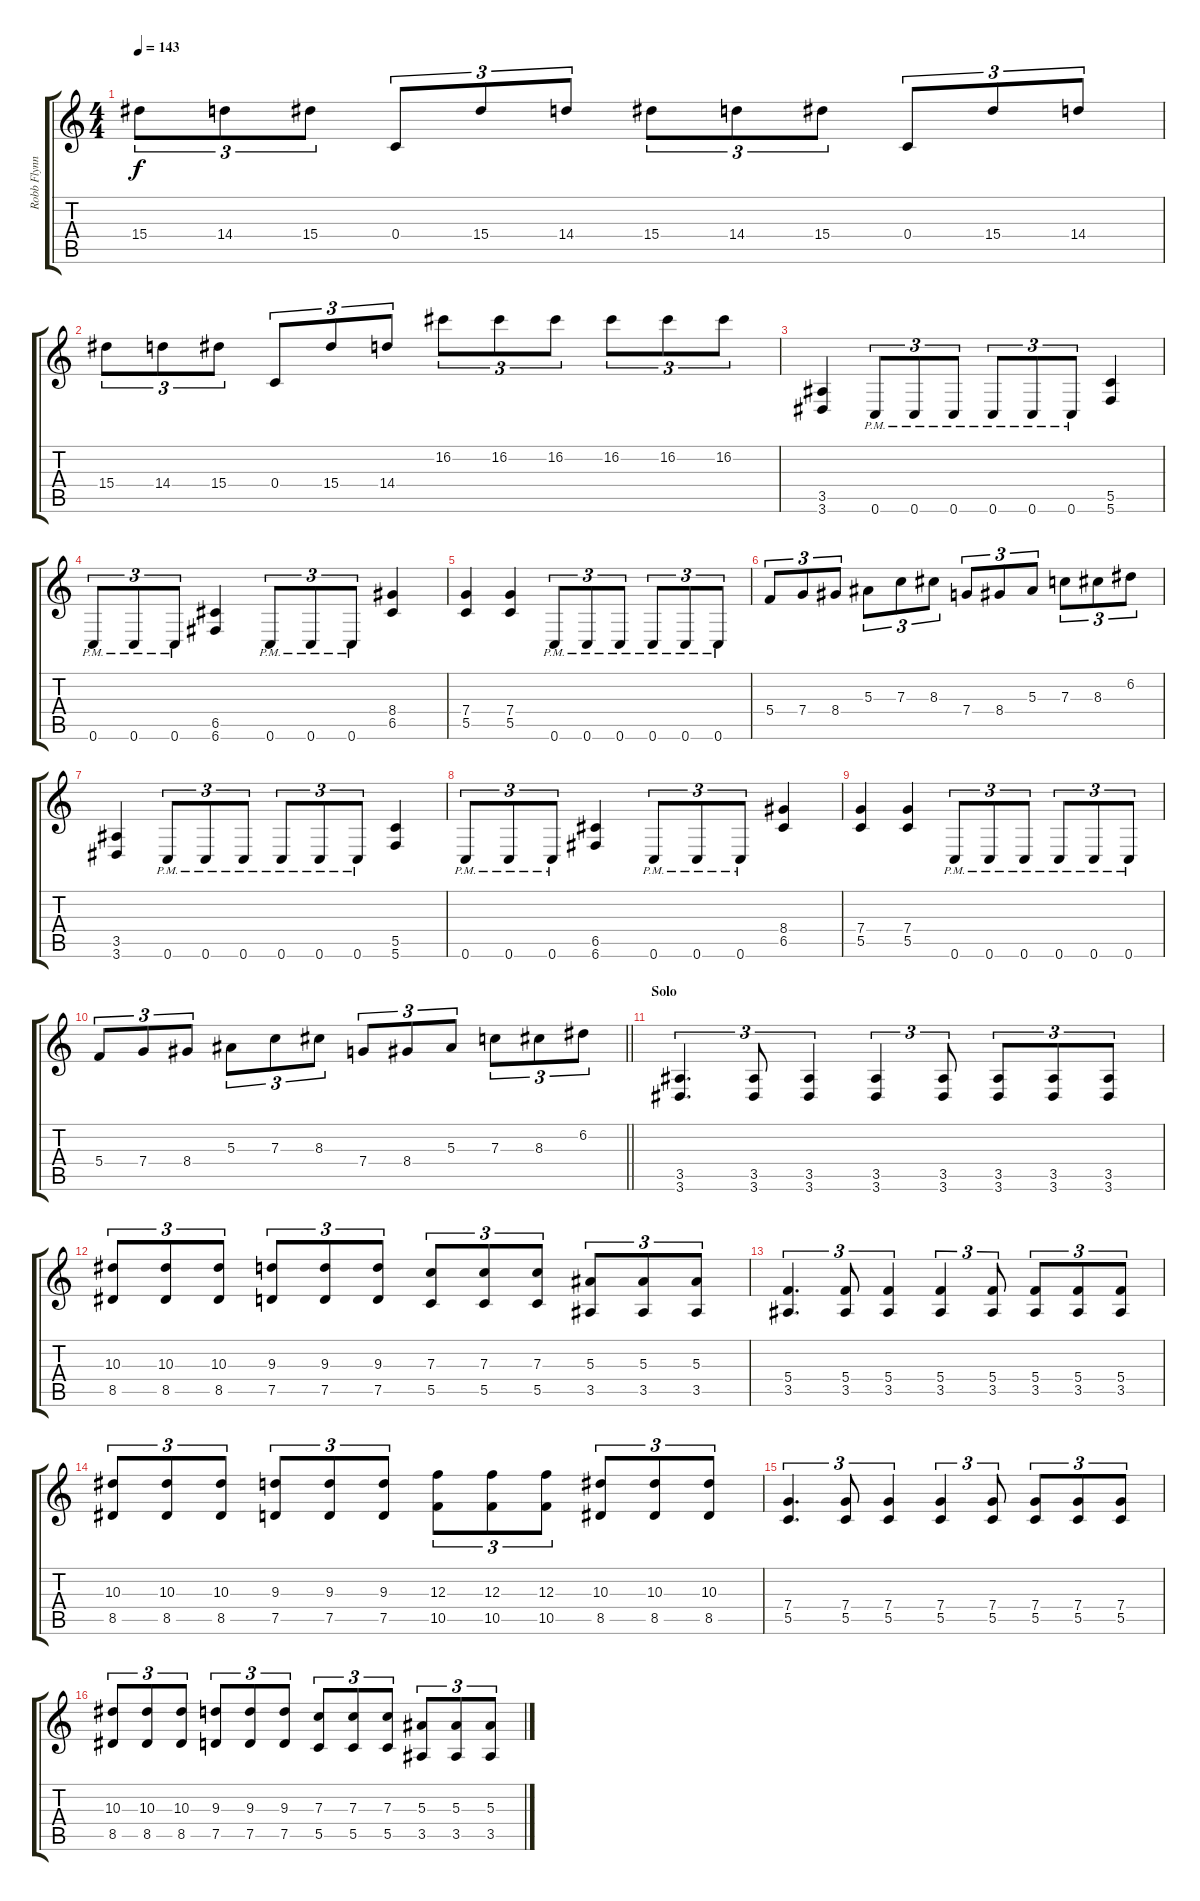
\track ("Robb Flynn" "Robb Flynn") {instrument distortionguitar}
\staff {score tabs}
\tuning (D4 A3 F3 C3 G2 C2) {hide}
\ts (4 4)
\tempo 143
\clef g2
\ks c
15.4.8{tu (3 2) dy f} 14.4.8{tu (3 2)} 15.4.8{tu (3 2)} 0.4.8{tu (3 2)} 15.4.8{tu (3 2)} 14.4.8{tu (3 2)} 15.4.8{tu (3 2)} 14.4.8{tu (3 2)} 15.4.8{tu (3 2)} 0.4.8{tu (3 2)} 15.4.8{tu (3 2)} 14.4.8{tu (3 2)} |
15.4.8{tu (3 2)} 14.4.8{tu (3 2)} 15.4.8{tu (3 2)} 0.4.8{tu (3 2)} 15.4.8{tu (3 2)} 14.4.8{tu (3 2)} 16.2.8{tu (3 2)} 16.2.8{tu (3 2)} 16.2.8{tu (3 2)} 16.2.8{tu (3 2)} 16.2.8{tu (3 2)} 16.2.8{tu (3 2)} |
(3.5 3.6).4 0.6{pm}.8{tu (3 2)} 0.6{pm}.8{tu (3 2)} 0.6{pm}.8{tu (3 2)} 0.6{pm}.8{tu (3 2)} 0.6{pm}.8{tu (3 2)} 0.6{pm}.8{tu (3 2)} (5.5 5.6).4 |
0.6{pm}.8{tu (3 2)} 0.6{pm}.8{tu (3 2)} 0.6{pm}.8{tu (3 2)} (6.5 6.6).4 0.6{pm}.8{tu (3 2)} 0.6{pm}.8{tu (3 2)} 0.6{pm}.8{tu (3 2)} (8.4 6.5).4 |
(7.4 5.5).4 (7.4 5.5).4 0.6{pm}.8{tu (3 2)} 0.6{pm}.8{tu (3 2)} 0.6{pm}.8{tu (3 2)} 0.6{pm}.8{tu (3 2)} 0.6{pm}.8{tu (3 2)} 0.6{pm}.8{tu (3 2)} |
5.4.8{tu (3 2)} 7.4.8{tu (3 2)} 8.4.8{tu (3 2)} 5.3.8{tu (3 2)} 7.3.8{tu (3 2)} 8.3.8{tu (3 2)} 7.4.8{tu (3 2)} 8.4.8{tu (3 2)} 5.3.8{tu (3 2)} 7.3.8{tu (3 2)} 8.3.8{tu (3 2)} 6.2.8{tu (3 2)} |
(3.5 3.6).4 0.6{pm}.8{tu (3 2)} 0.6{pm}.8{tu (3 2)} 0.6{pm}.8{tu (3 2)} 0.6{pm}.8{tu (3 2)} 0.6{pm}.8{tu (3 2)} 0.6{pm}.8{tu (3 2)} (5.5 5.6).4 |
0.6{pm}.8{tu (3 2)} 0.6{pm}.8{tu (3 2)} 0.6{pm}.8{tu (3 2)} (6.5 6.6).4 0.6{pm}.8{tu (3 2)} 0.6{pm}.8{tu (3 2)} 0.6{pm}.8{tu (3 2)} (8.4 6.5).4 |
(7.4 5.5).4 (7.4 5.5).4 0.6{pm}.8{tu (3 2)} 0.6{pm}.8{tu (3 2)} 0.6{pm}.8{tu (3 2)} 0.6{pm}.8{tu (3 2)} 0.6{pm}.8{tu (3 2)} 0.6{pm}.8{tu (3 2)} |
\barLineRight lightlight
5.4.8{tu (3 2)} 7.4.8{tu (3 2)} 8.4.8{tu (3 2)} 5.3.8{tu (3 2)} 7.3.8{tu (3 2)} 8.3.8{tu (3 2)} 7.4.8{tu (3 2)} 8.4.8{tu (3 2)} 5.3.8{tu (3 2)} 7.3.8{tu (3 2)} 8.3.8{tu (3 2)} 6.2.8{tu (3 2)} |
\section ("" "Solo")
(3.5 3.6).4{d tu (3 2)} (3.5 3.6).8{tu (3 2)} (3.5 3.6).4{tu (3 2)} (3.5 3.6).4{tu (3 2)} (3.5 3.6).8{tu (3 2)} (3.5 3.6).8{tu (3 2)} (3.5 3.6).8{tu (3 2)} (3.5 3.6).8{tu (3 2)} |
(10.3 8.5).8{tu (3 2)} (10.3 8.5).8{tu (3 2)} (10.3 8.5).8{tu (3 2)} (9.3 7.5).8{tu (3 2)} (9.3 7.5).8{tu (3 2)} (9.3 7.5).8{tu (3 2)} (7.3 5.5).8{tu (3 2)} (7.3 5.5).8{tu (3 2)} (7.3 5.5).8{tu (3 2)} (5.3 3.5).8{tu (3 2)} (5.3 3.5).8{tu (3 2)} (5.3 3.5).8{tu (3 2)} |
(5.4 3.5).4{d tu (3 2)} (5.4 3.5).8{tu (3 2)} (5.4 3.5).4{tu (3 2)} (5.4 3.5).4{tu (3 2)} (5.4 3.5).8{tu (3 2)} (5.4 3.5).8{tu (3 2)} (5.4 3.5).8{tu (3 2)} (5.4 3.5).8{tu (3 2)} |
(10.3 8.5).8{tu (3 2)} (10.3 8.5).8{tu (3 2)} (10.3 8.5).8{tu (3 2)} (9.3 7.5).8{tu (3 2)} (9.3 7.5).8{tu (3 2)} (9.3 7.5).8{tu (3 2)} (12.3 10.5).8{tu (3 2)} (12.3 10.5).8{tu (3 2)} (12.3 10.5).8{tu (3 2)} (10.3 8.5).8{tu (3 2)} (10.3 8.5).8{tu (3 2)} (10.3 8.5).8{tu (3 2)} |
(7.4 5.5).4{d tu (3 2)} (7.4 5.5).8{tu (3 2)} (7.4 5.5).4{tu (3 2)} (7.4 5.5).4{tu (3 2)} (7.4 5.5).8{tu (3 2)} (7.4 5.5).8{tu (3 2)} (7.4 5.5).8{tu (3 2)} (7.4 5.5).8{tu (3 2)} |
(10.3 8.5).8{tu (3 2)} (10.3 8.5).8{tu (3 2)} (10.3 8.5).8{tu (3 2)} (9.3 7.5).8{tu (3 2)} (9.3 7.5).8{tu (3 2)} (9.3 7.5).8{tu (3 2)} (7.3 5.5).8{tu (3 2)} (7.3 5.5).8{tu (3 2)} (7.3 5.5).8{tu (3 2)} (5.3 3.5).8{tu (3 2)} (5.3 3.5).8{tu (3 2)} (5.3 3.5).8{tu (3 2)}
